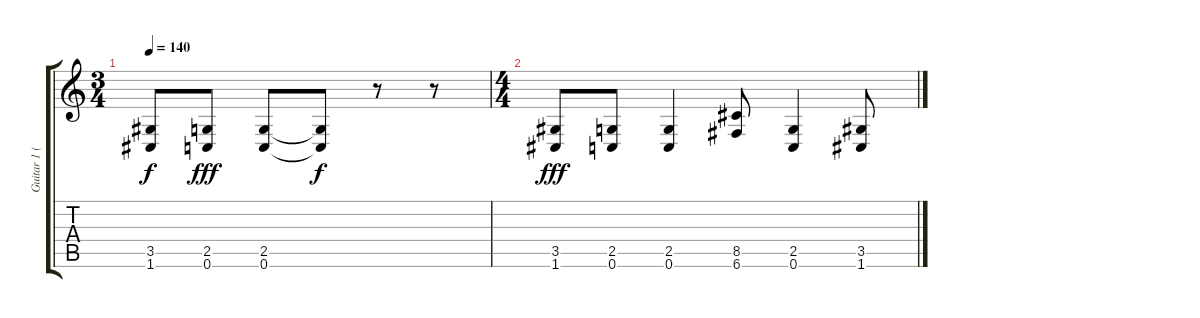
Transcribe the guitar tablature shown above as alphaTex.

\track ("Guitar 1 (Steph)" "Guitar 1 (") {instrument overdrivenguitar}
\staff {score tabs}
\tuning (C4 G3 Eb3 Bb2 F2 C2) {hide}
\ts (3 4)
\tempo 140
\clef g2
\ks c
(3.5{t} 1.6{t}).8{dy f} (2.5 0.6).8{dy fff} (2.5 0.6).8 (2.5{t} 0.6{t}).8{dy f} r.8 r.8 |
\ts (4 4)
(3.5 1.6).8{dy fff} (2.5 0.6).8 (2.5 0.6).4 (8.5 6.6).8 (2.5 0.6).4 (3.5 1.6).8
